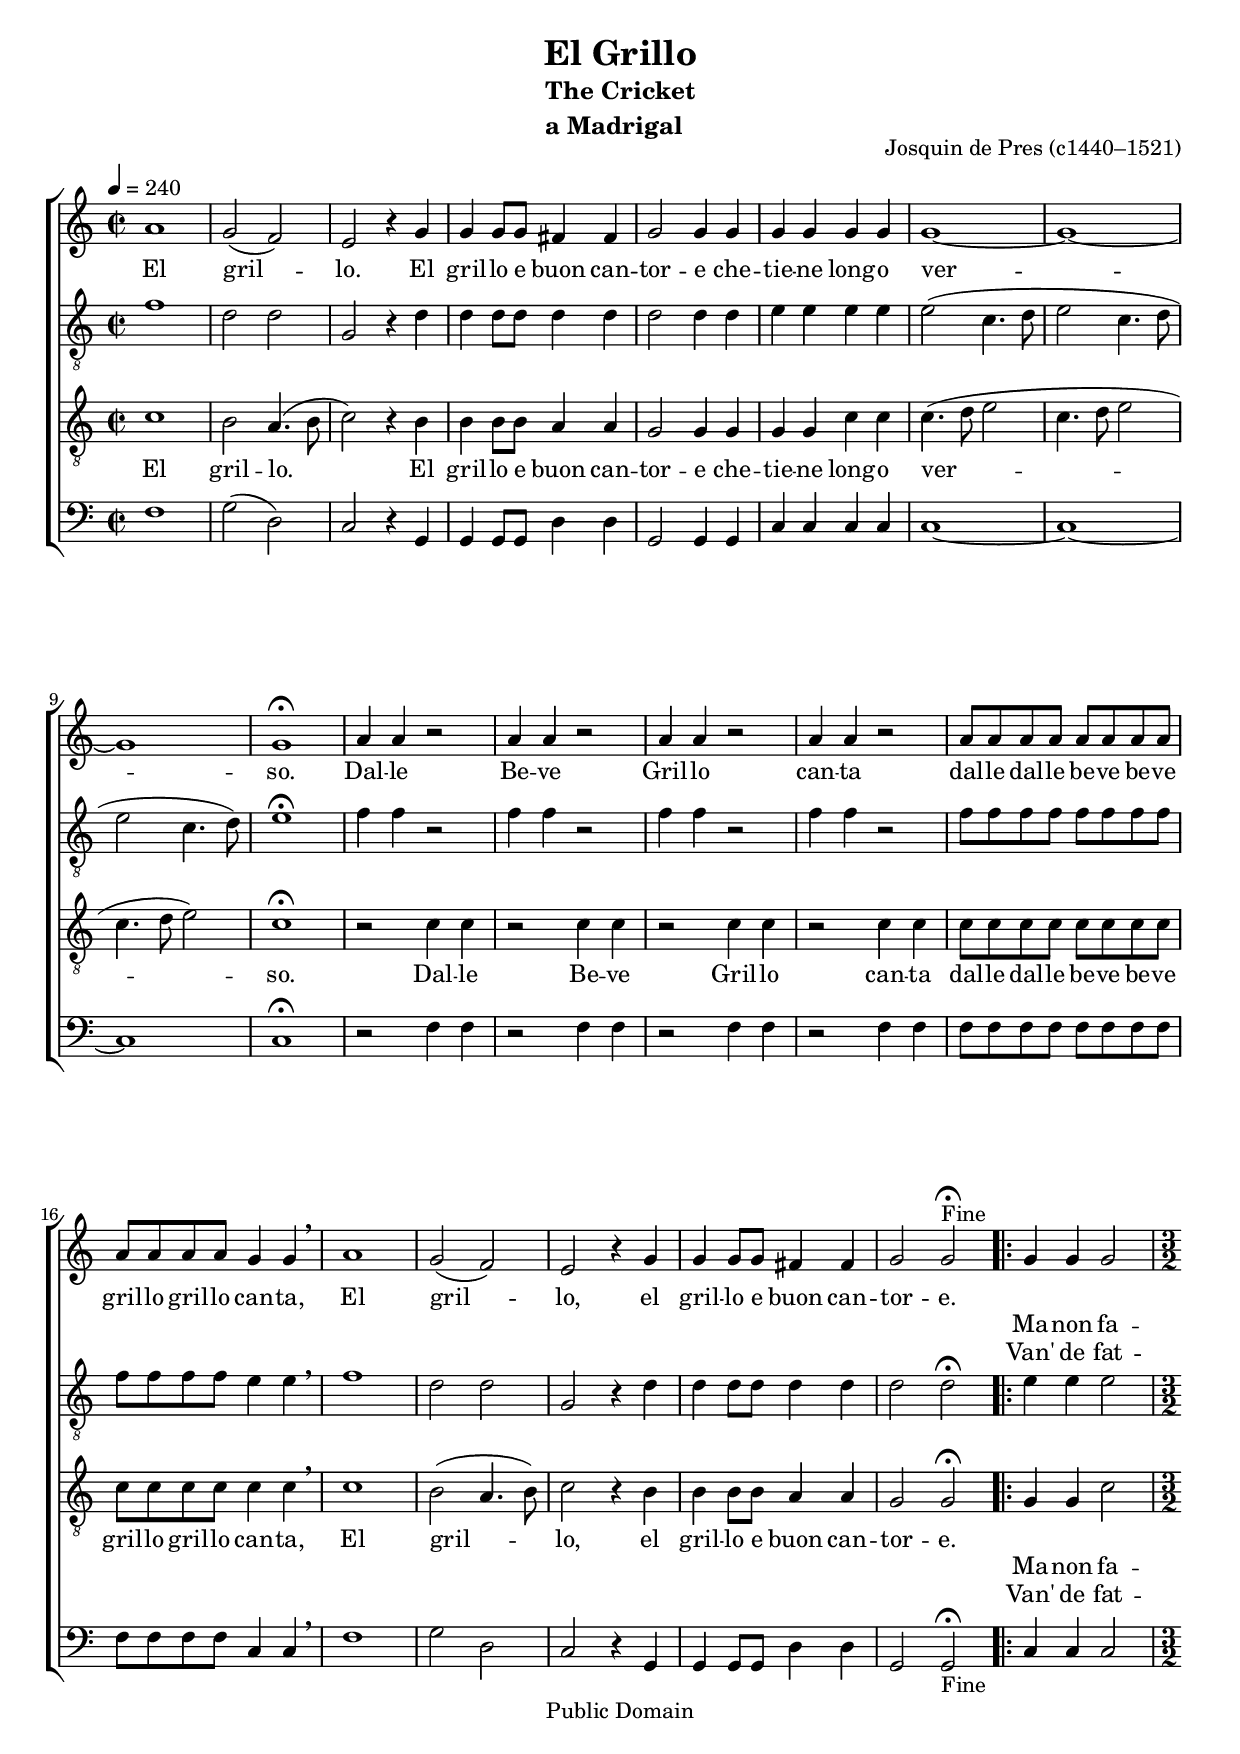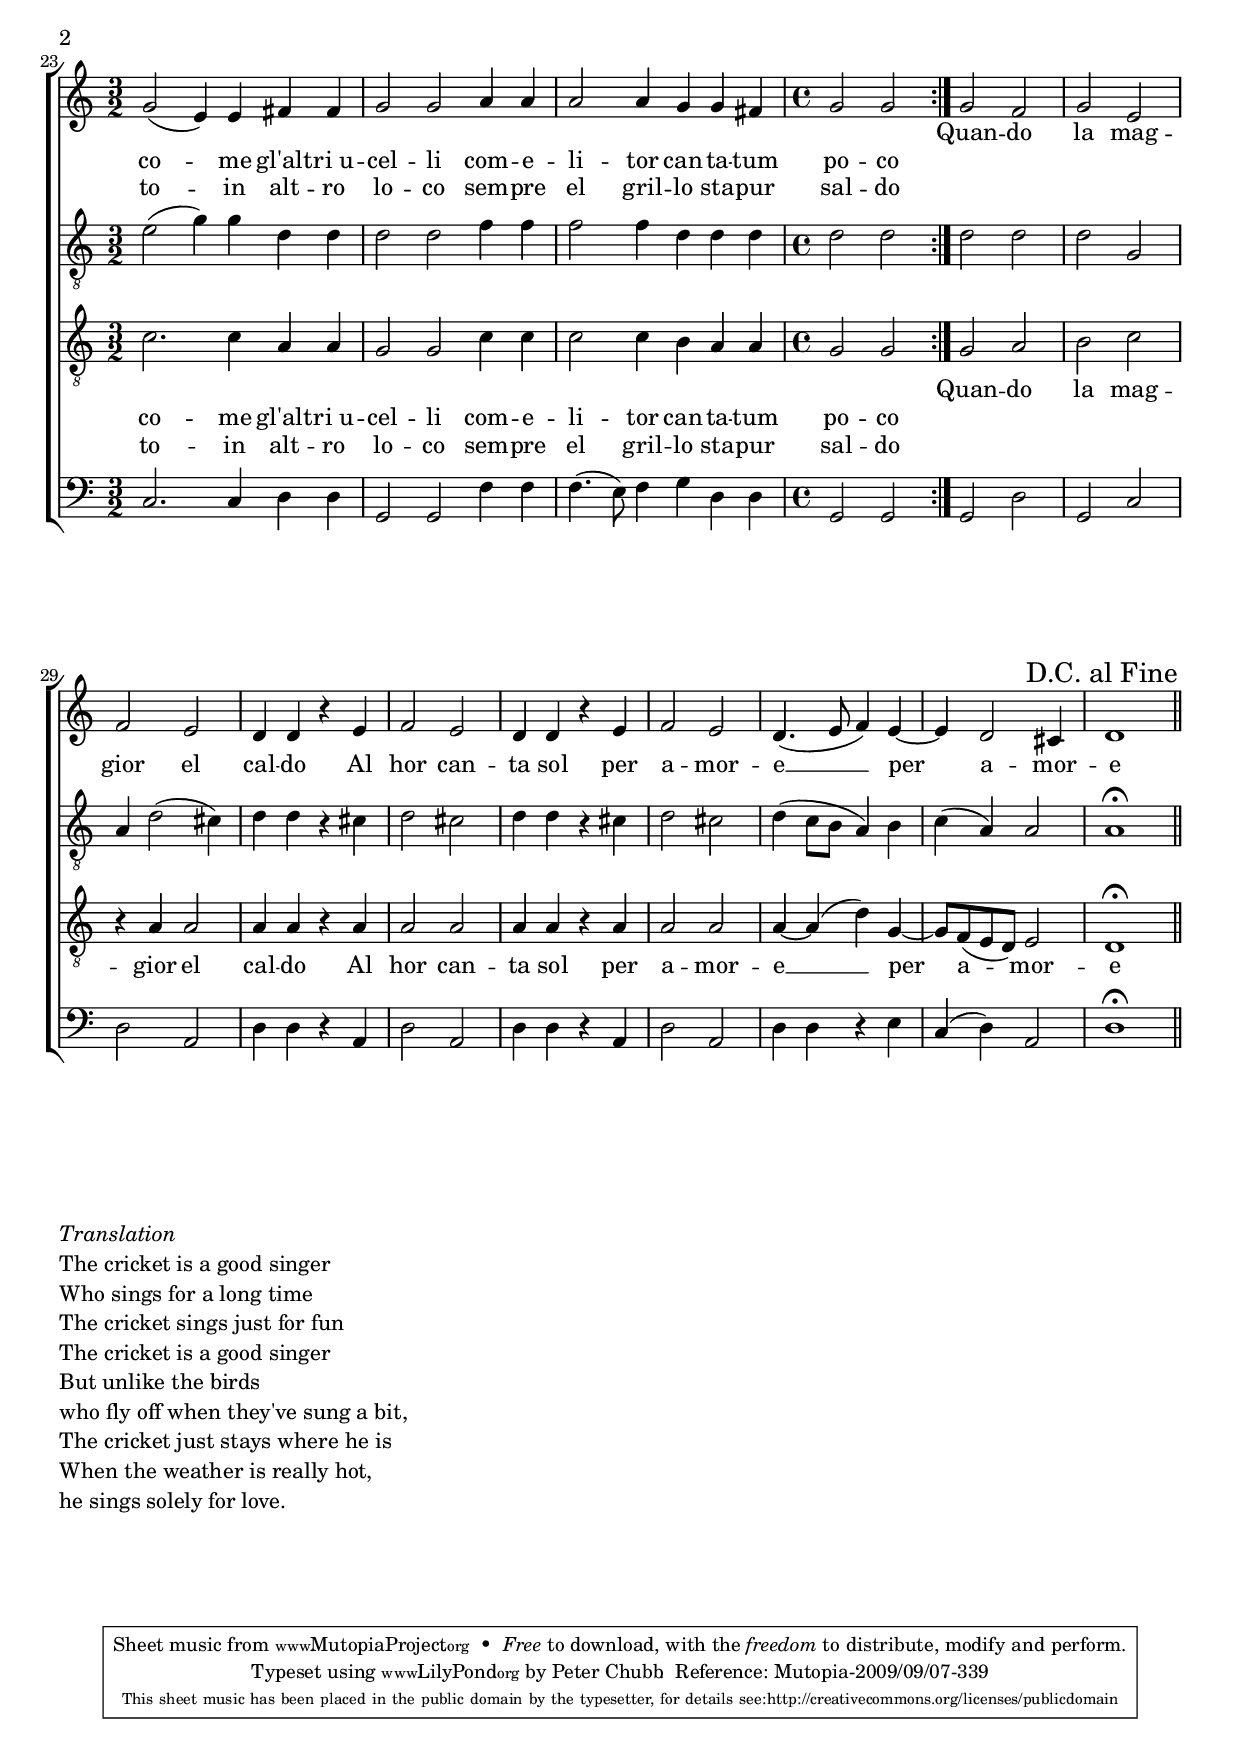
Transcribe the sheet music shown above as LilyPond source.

\header {
    title = "El Grillo"
    subtitle = \markup {
      \column {
	\line {"The Cricket" }
	\line { "a Madrigal" }
	}
      }
    composer = "Josquin de Pres (c1440–1521)"
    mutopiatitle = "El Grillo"
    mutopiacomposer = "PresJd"
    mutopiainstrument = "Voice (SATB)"
    date = "1504"
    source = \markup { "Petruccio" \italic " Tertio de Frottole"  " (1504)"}
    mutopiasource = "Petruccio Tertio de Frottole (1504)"
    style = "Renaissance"
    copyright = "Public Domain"
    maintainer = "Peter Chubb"
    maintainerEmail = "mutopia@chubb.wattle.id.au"
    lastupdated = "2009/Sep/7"

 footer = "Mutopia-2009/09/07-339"
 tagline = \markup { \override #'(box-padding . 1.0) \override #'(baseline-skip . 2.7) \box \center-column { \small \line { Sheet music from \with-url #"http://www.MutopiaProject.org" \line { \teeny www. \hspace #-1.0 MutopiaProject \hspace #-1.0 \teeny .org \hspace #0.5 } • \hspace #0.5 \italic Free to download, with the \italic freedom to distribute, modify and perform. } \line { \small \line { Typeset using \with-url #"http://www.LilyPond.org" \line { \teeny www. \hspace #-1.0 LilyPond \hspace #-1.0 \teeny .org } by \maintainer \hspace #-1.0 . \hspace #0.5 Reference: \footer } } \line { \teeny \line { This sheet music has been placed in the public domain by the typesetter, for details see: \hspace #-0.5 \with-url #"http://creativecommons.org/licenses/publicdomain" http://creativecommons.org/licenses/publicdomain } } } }
}

\version "2.12.0"

% Fit music onto two pages; an extra page for the translation.
#(set-global-staff-size 19)

global= {
    \set Staff.midiInstrument = "Recorder"
    \time 2/2
    \skip 1*21
%    \bar "||"
    \repeat volta 2 {
	\skip 1
	\time 3/2
	\skip 2*9
	\time 4/4
	\skip 1
    }
    \skip 1*10
    \bar "||"
}

sop=\context Voice = sop \relative c'' {
  \tempo 4 = 240
    a1
    g2 ( f) |
    e r4 g4 |
    g g8 g fis4 fis |
    g2 g4 g |
    g g g g|
    g1 ~ | g ~ g |
    g\fermata

    \repeat unfold 4 { a4 a r2 | }

    \repeat unfold 12 { a8 }
    g4 g \breathe |
    a1 |
    g2 (  f) | e r4 g4 |
    g g8 g fis4 fis |
    g2 g\fermata^"Fine" |

  \context Voice =sopOne {
    g4 g g2 |
    g ( e4) e fis fis |
    g2 g a4 a |
    a2 a4 g g fis |
    g2 g |
    }

    g2 f |
    g e |
    f e |
    d4 d r4 e4 |
    f2 e |
    d4 d r e 
    f2 e |
    d4.( e8  f4) e ~ |
    e d2 cis4 |
    d1
  \override Score.RehearsalMark #'break-visibility = #begin-of-line-invisible
  \override Score.RehearsalMark #'self-alignment-X = #RIGHT  
  \mark "D.C. al Fine"
}

alto=\relative c' {
    f1 |
    d2 d |
    g, r4 d'4|
    d d8 d d4 d |
    d2 d4 d |
    e e e e |
    e2 ( c4. d8 |
    e2 c4. d8 |
    e2 c4.  d8) |
    e1\fermata |

    \repeat unfold 4 { f4 f r2 }
    \repeat unfold 12 { f8 }
    e4 e \breathe |
    f1 |
    d2 d |
    g, r4 d'
    d d8 d d4 d |
    d2 d\fermata

    e4 e e2 |
    e ( g4) g d d |
    d2 d f4 f |
    f2 f4 d d d|
    d2 d |

    d2 d |
    d g,
    a4 d2( cis4) |
    d4 d r cis |
    d2 cis |
    d4 d r cis |
    d2 cis d4( c8 b  a4)
    b c( a) a2 |
    a1\fermata
}


tenor=\context Voice = tenor \relative c' {
    c1 |
    b2 a4.(b8 |
     c2) r4 b4 |
    b b8 b a4 a |
    g2 g4 g |
    g g c c|
    c4. ( d8 e2 |
    c4. d8 e2 |
    c4. d8  e2) 
    c1\fermata

    \repeat unfold 4 { r2 c4 c | }
    \repeat unfold 12 { c8 }
    c4 c
    \breathe |
    c1 b2( a4.  b8) |
    c2 r4  b4 |
    b b8 b a4 a |
    g2 g\fermata |

    \context Voice = tenorOne {
    g4 g c2 |
    c2. c4 a a |
    g2 g c4 c |
    c2 c4 b a a |
    g2 g |
    }
    g2 a |
    b c  |
    r4 a4 a2 |
    a4 a r a |
    a2 a |
    a4 a r a |
    a2 a |
    a4 ~ a( d) g, ~|
    g8 f(e d) e2 |
    d1\fermata
}
bassus=\context Voice = bass \relative c {
    f1 |
    g2( d)|
    c r4 g4 |
    g g8 g d'4 d |
    g,2 g4 g |
    c4 c c c |
    c1 ~ |
    c ~ |
    c |
    c\fermata |
    \repeat unfold 4 { r2 f4 f |}
    \repeat unfold 12 { f8 }
    c4 c  \breathe |
    f1 |
    g2 d |
    c r4 g |
    g g8 g d'4 d |
    g,2 g\fermata_"Fine"

    c4 c c2 |
    c2. c4 d d |
    g,2 g f'4 f |
    f4.( e8) f4 g d d |
    g,2 g

    g d' |
    g, c |
    d a |
    d4 d r a |
    d2 a |
    d4 d r a |
    d2 a |
    d4 d r e |
    c( d) a2 |
    d1\fermata
}

wordsOne = \lyrics {
    El gril -- lo.
    El gril -- lo e buon can -- tor -- e che -- tie -- ne long -- o ver -- so.
    Dal -- le Be -- ve
    Gril -- lo can -- ta
    dal -- le dal -- le be -- ve be -- ve gril -- lo gril -- lo
    can -- ta,
    El gril -- lo,
    el gril -- lo e buon can -- tor -- e.

% Repeated section fits in here.

    Quan -- do la mag -- gior el cal -- do 
    Al hor can -- ta sol per a -- mor -- e __ per a -- mor -- e
}

wordsTwo = \new Lyrics <<
  \lyrics  {
	Ma -- non fa -- co -- me gl'alt -- "ri u" -- cel -- li
	com -- e -- li -- tor can -- ta -- tum  po -- co
  }
  \lyrics { Van' de fat -- to -- in alt -- ro lo -- co sem -- pre 
	  el gril -- lo sta -- pur sal -- do 
  }
>>


%{
Translation:
   The cricket is a good singer
   Who sings for a long time
   The cricket sings just for fun
   The cricket is a good singer
   But unlike the birds
   who fly off when they've sung a bit,
   The cricket just stays where he is
   When the weather is really hot,
   he sings solely for love.
%}

\score {
  \context ChoirStaff <<
    \context Staff = "sop"  << \global \sop >> 
    \lyricsto sop \wordsOne
    \lyricsto sopOne \wordsTwo
    \context Staff = "alto"  <<{ \clef "G_8" \global } \alto>>
    \context Staff = "tenor"  << { \clef "G_8" \global } \tenor>> 
    \lyricsto tenor \wordsOne
    \lyricsto tenorOne \wordsTwo
    \context Staff = "bassus"  << { \clef "F" \global } \bassus>>
  >>
  \layout {
    indent=0.0\mm
  }
    
  \midi {
    \context {
      \Score
      tempoWholesPerMinute = #(ly:make-moment 60 1)
    }
  }
}

\markup {
  \column  {
    \line {\italic {Translation}}
    \line {   The cricket is a good singer }
    \line { Who sings for a long time }
    \line { The cricket sings just for fun}
    \line { The cricket is a good singer}
    \line {But unlike the birds}
    \line { who fly off when they've sung a bit,}
    \line { The cricket just stays where he is}
    \line { When the weather is really hot,}
    \line  { he sings solely for love.}
  }
}
